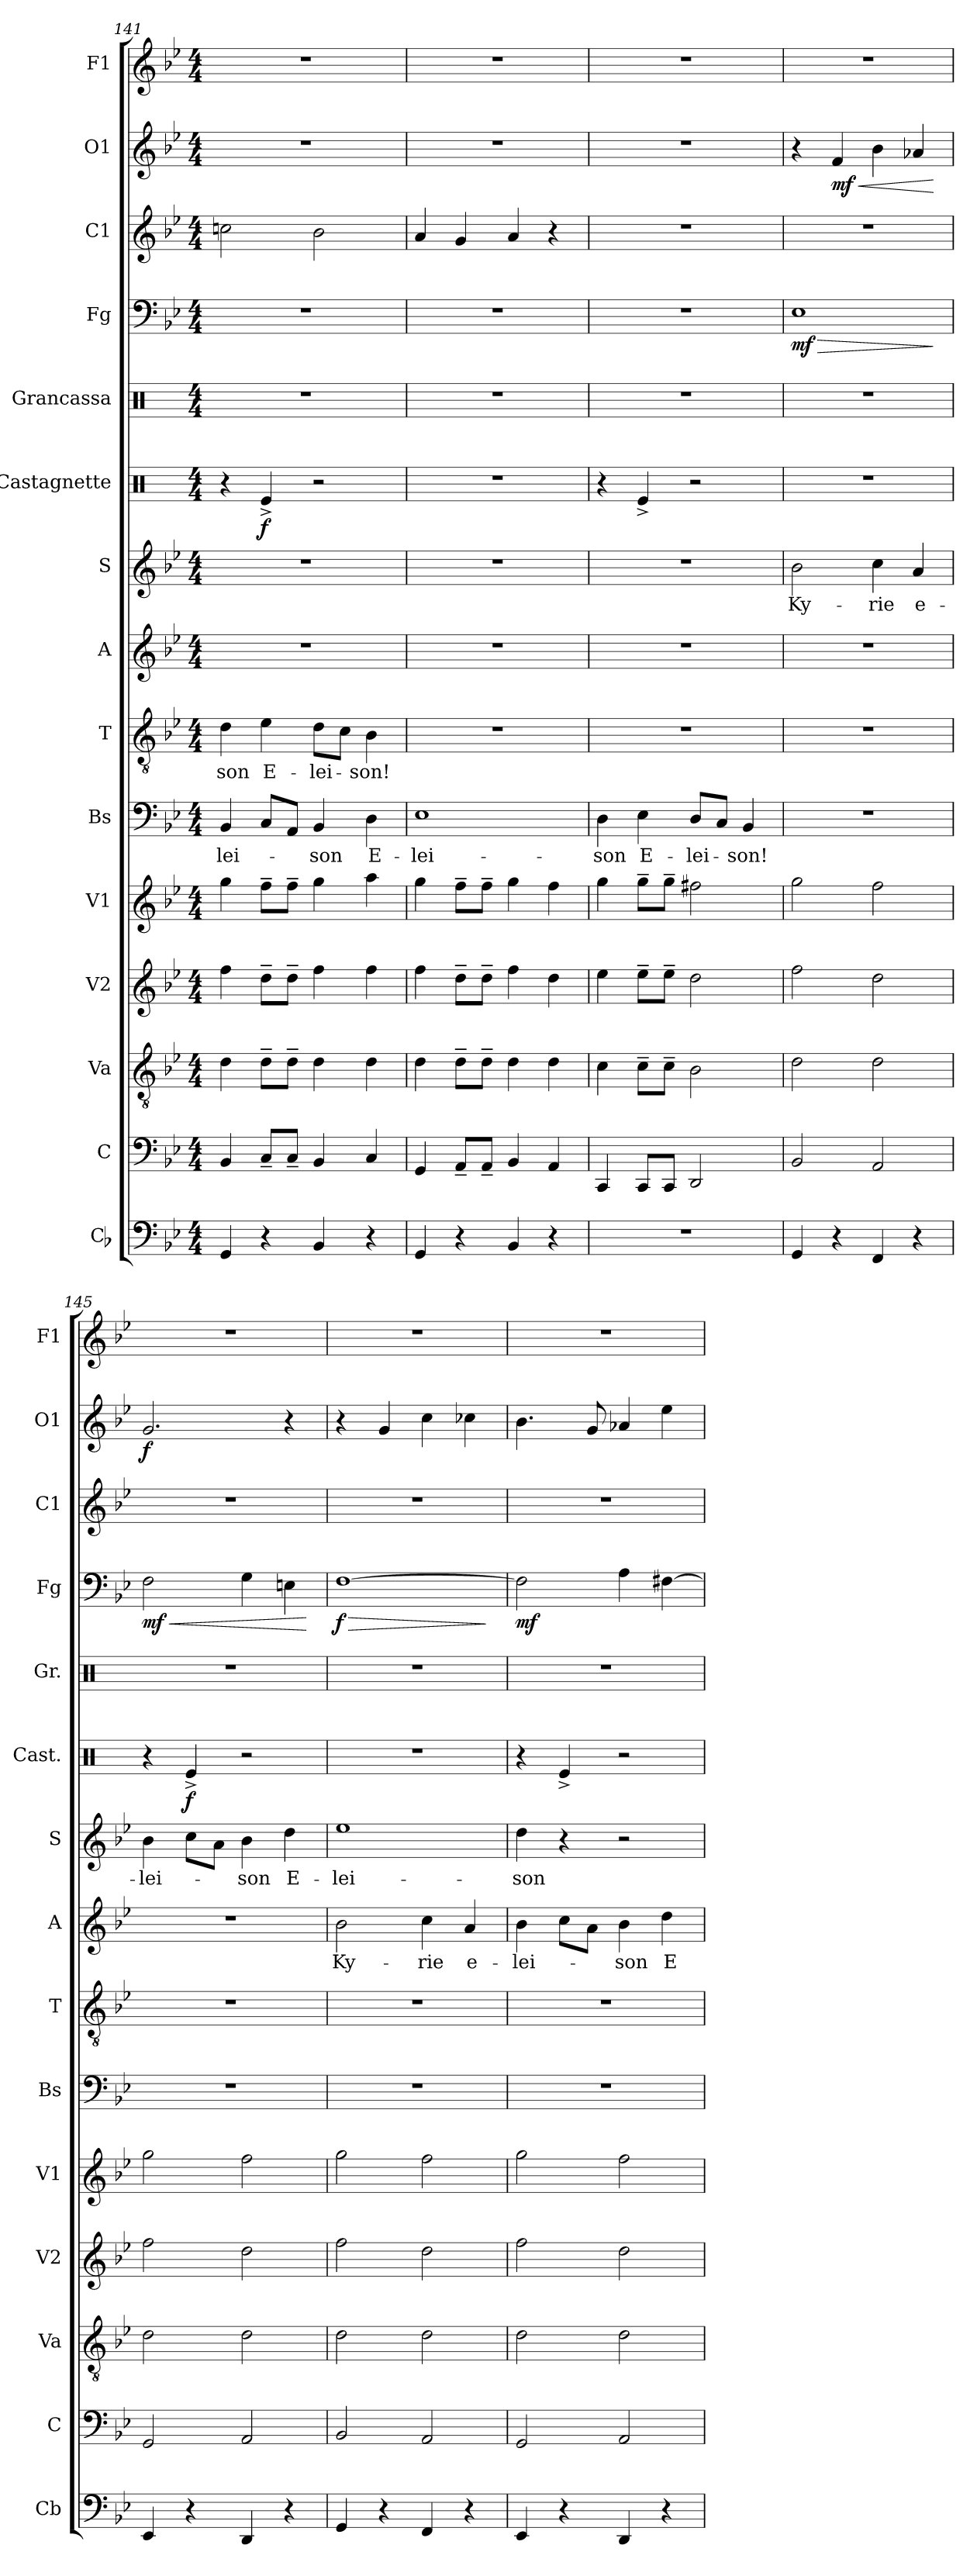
**kern	**kern	**kern	**kern	**kern	**kern	**text	**kern	**text	**kern	**text	**kern	**text	**kern	**dynam	**kern	**kern	**dynam	**kern	**kern	**dynam	**kern
*part15	*part14	*part13	*part12	*part11	*part10	*part10	*part9	*part9	*part8	*part8	*part7	*part7	*part6	*part6	*part5	*part4	*part4	*part3	*part2	*part2	*part1
*staff15	*staff14	*staff13	*staff12	*staff11	*staff10	*staff10	*staff9	*staff9	*staff8	*staff8	*staff7	*staff7	*staff6	*staff6	*staff5	*staff4	*staff4	*staff3	*staff2	*staff2	*staff1
*I"Cb	*I"C	*I"Va	*I"V2	*I"V1	*I"Bs	*	*I"T	*	*I"A	*	*I"S	*	*I"Castagnette	*	*I"Grancassa	*I"Fg	*	*I"C1	*I"O1	*	*I"F1
*I'Cb	*I'C	*I'Va	*I'V2	*I'V1	*I'Bs	*	*I'T	*	*I'A	*	*I'S	*	*I'Cast.	*	*I'Gr.	*I'Fg	*	*I'C1	*I'O1	*	*I'F1
*clefF4	*clefF4	*clefGv2	*clefG2	*clefG2	*clefF4	*	*clefGv2	*	*clefG2	*	*clefG2	*	*clefX	*	*clefX	*clefF4	*	*clefG2	*clefG2	*	*clefG2
*ITrd7c12	*	*	*	*	*	*	*	*	*	*	*	*	*	*	*	*	*	*ITrd1c2	*	*	*
*k[b-e-]	*k[b-e-]	*k[b-e-]	*k[b-e-]	*k[b-e-]	*k[b-e-]	*	*k[b-e-]	*	*k[b-e-]	*	*k[b-e-]	*	*k[]	*	*k[]	*k[b-e-]	*	*k[b-e-a-d-]	*k[b-e-]	*	*k[b-e-]
*M4/4	*M4/4	*M4/4	*M4/4	*M4/4	*M4/4	*	*M4/4	*	*M4/4	*	*M4/4	*	*M4/4	*	*M4/4	*M4/4	*	*M4/4	*M4/4	*	*M4/4
=141	=141	=141	=141	=141	=141	=141	=141	=141	=141	=141	=141	=141	=141	=141	=141	=141	=141	=141	=141	=141	=141
!	!	!	!	!	!	!LO:LY:b	!	!LO:LY:b	!	!	!	!	!	!	!	!	!	!	!	!	!
4GGG/	4BB-/	4d\	4ff\	4gg\	4BB-/	-lei-	4d\	-son	1r	.	1r	.	4r	.	1r	1r	.	2b-X\	1r	.	1r
!	!	!	!	!	!	!	!	!LO:LY:b	!	!	!	!	!	!LO:DY:b	!	!	!	!	!	!	!
4r	8C~/L	8d~\L	8dd~\L	8ff~\L	8C/L	.	4e-\	E-	.	.	.	.	4Re^/	f	.	.	.	.	.	.	.
.	8C~/J	8d~\J	8dd~\J	8ff~\J	8AA/J	.	.	.	.	.	.	.	.	.	.	.	.	.	.	.	.
!	!	!	!	!	!	!LO:LY:b	!	!LO:LY:b	!	!	!	!	!	!	!	!	!	!	!	!	!
4BBB-/	4BB-/	4d\	4ff\	4gg\	4BB-/	son	8d\L	-lei-	.	.	.	.	2r	.	.	.	.	2a-\	.	.	.
.	.	.	.	.	.	.	8c\J	.	.	.	.	.	.	.	.	.	.	.	.	.	.
!	!	!	!	!	!	!LO:LY:b	!	!LO:LY:b	!	!	!	!	!	!	!	!	!	!	!	!	!
4r	4C/	4d\	4ff\	4aa\	4D\	-E-	4B-\	-son!	.	.	.	.	.	.	.	.	.	.	.	.	.
!!LO:PB:g=z
=142	=142	=142	=142	=142	=142	=142	=142	=142	=142	=142	=142	=142	=142	=142	=142	=142	=142	=142	=142	=142	=142
!	!	!	!	!	!	!LO:LY:b	!	!	!	!	!	!	!	!	!	!	!	!	!	!	!
4GGG/	4GG/	4d\	4ff\	4gg\	1E-	-lei-	1r	.	1r	.	1r	.	1r	.	1r	1r	.	4g/	1r	.	1r
4r	8AA~/L	8d~\L	8dd~\L	8ff~\L	.	.	.	.	.	.	.	.	.	.	.	.	.	4f/	.	.	.
.	8AA~/J	8d~\J	8dd~\J	8ff~\J	.	.	.	.	.	.	.	.	.	.	.	.	.	.	.	.	.
4BBB-/	4BB-/	4d\	4ff\	4gg\	.	.	.	.	.	.	.	.	.	.	.	.	.	4g/	.	.	.
4r	4AA/	4d\	4dd\	4ff\	.	.	.	.	.	.	.	.	.	.	.	.	.	4r	.	.	.
=143	=143	=143	=143	=143	=143	=143	=143	=143	=143	=143	=143	=143	=143	=143	=143	=143	=143	=143	=143	=143	=143
!	!	!	!	!	!	!LO:LY:b	!	!	!	!	!	!	!	!	!	!	!	!	!	!	!
1r	4CC/	4c\	4ee-\	4gg\	4D\	-son	1r	.	1r	.	1r	.	4r	.	1r	1r	.	1r	1r	.	1r
!	!	!	!	!	!	!LO:LY:b	!	!	!	!	!	!	!	!	!	!	!	!	!	!	!
.	8CC/L	8c~\L	8ee-~\L	8gg~\L	4E-\	E-	.	.	.	.	.	.	4Re^/	.	.	.	.	.	.	.	.
.	8CC/J	8c~\J	8ee-~\J	8gg~\J	.	.	.	.	.	.	.	.	.	.	.	.	.	.	.	.	.
!	!	!	!	!	!	!LO:LY:b	!	!	!	!	!	!	!	!	!	!	!	!	!	!	!
.	2DD/	2B-\	2dd\	2ff#X\	8D/L	-lei-	.	.	.	.	.	.	2r	.	.	.	.	.	.	.	.
.	.	.	.	.	8C/J	.	.	.	.	.	.	.	.	.	.	.	.	.	.	.	.
!	!	!	!	!	!	!LO:LY:b	!	!	!	!	!	!	!	!	!	!	!	!	!	!	!
.	.	.	.	.	4BB-/	-son!	.	.	.	.	.	.	.	.	.	.	.	.	.	.	.
=144	=144	=144	=144	=144	=144	=144	=144	=144	=144	=144	=144	=144	=144	=144	=144	=144	=144	=144	=144	=144	=144
!	!	!	!	!	!	!	!	!	!	!	!	!LO:LY:b	!	!	!	!	!LO:HP:b	!	!	!	!
!	!	!	!	!	!	!	!	!	!	!	!	!	!	!	!	!	!LO:DY:n=1:b	!	!	!	!
4GGG/	2BB-/	2d\	2ff\	2gg\	1r	.	1r	.	1r	.	2b-\	Ky-	1r	.	1r	1E-	> mf	1r	4r	.	1r
!	!	!	!	!	!	!	!	!	!	!	!	!	!	!	!	!	!	!	!	!LO:HP:b	!
!	!	!	!	!	!	!	!	!	!	!	!	!	!	!	!	!	!	!	!	!LO:DY:n=1:b	!
4r	.	.	.	.	.	.	.	.	.	.	.	.	.	.	.	.	.	.	4f/	< mf	.
!	!	!	!	!	!	!	!	!	!	!	!	!LO:LY:b	!	!	!	!	!	!	!	!	!
4FFF/	2AA/	2d\	2dd\	2ff\	.	.	.	.	.	.	4cc\	-rie	.	.	.	.	.	.	4b-\	.	.
!	!	!	!	!	!	!	!	!	!	!	!	!LO:LY:b	!	!	!	!	!	!	!	!	!
4r	.	.	.	.	.	.	.	.	.	.	4a/	e-	.	.	.	.	.	.	4a-X/	.	.
.	.	.	.	.	.	.	.	.	.	.	.	.	.	.	.	.	]	.	.	[	.
=145	=145	=145	=145	=145	=145	=145	=145	=145	=145	=145	=145	=145	=145	=145	=145	=145	=145	=145	=145	=145	=145
!	!	!	!	!	!	!	!	!	!	!	!	!LO:LY:b	!	!	!	!	!LO:HP:b	!	!	!	!
!	!	!	!	!	!	!	!	!	!	!	!	!	!	!	!	!	!LO:DY:n=1:b	!	!	!LO:DY:b	!
4EEE-/	2GG/	2d\	2ff\	2gg\	1r	.	1r	.	1r	.	4b-\	-lei-	4r	.	1r	2F\	< mf	1r	2.g/	f	1r
!	!	!	!	!	!	!	!	!	!	!	!	!	!	!LO:DY:b	!	!	!	!	!	!	!
4r	.	.	.	.	.	.	.	.	.	.	8cc\L	.	4Re^/	f	.	.	.	.	.	.	.
.	.	.	.	.	.	.	.	.	.	.	8a\J	.	.	.	.	.	.	.	.	.	.
!	!	!	!	!	!	!	!	!	!	!	!	!LO:LY:b	!	!	!	!	!	!	!	!	!
4DDD/	2AA/	2d\	2dd\	2ff\	.	.	.	.	.	.	4b-\	son	2r	.	.	4G\	.	.	.	.	.
!	!	!	!	!	!	!	!	!	!	!	!	!LO:LY:b	!	!	!	!	!	!	!	!	!
4r	.	.	.	.	.	.	.	.	.	.	4dd\	-E-	.	.	.	4En\	.	.	4r	.	.
.	.	.	.	.	.	.	.	.	.	.	.	.	.	.	.	.	[	.	.	.	.
=146	=146	=146	=146	=146	=146	=146	=146	=146	=146	=146	=146	=146	=146	=146	=146	=146	=146	=146	=146	=146	=146
!	!	!	!	!	!	!	!	!	!	!LO:LY:b	!	!LO:LY:b	!	!	!	!	!LO:HP:b	!	!	!	!
!	!	!	!	!	!	!	!	!	!	!	!	!	!	!	!	!	!LO:DY:n=1:b	!	!	!	!
4GGG/	2BB-/	2d\	2ff\	2gg\	1r	.	1r	.	2b-\	Ky-	1ee-	-lei-	1r	.	1r	[1F	> f	1r	4r	.	1r
4r	.	.	.	.	.	.	.	.	.	.	.	.	.	.	.	.	.	.	4g/	.	.
!	!	!	!	!	!	!	!	!	!	!LO:LY:b	!	!	!	!	!	!	!	!	!	!	!
4FFF/	2AA/	2d\	2dd\	2ff\	.	.	.	.	4cc\	-rie	.	.	.	.	.	.	.	.	4cc\	.	.
!	!	!	!	!	!	!	!	!	!	!LO:LY:b	!	!	!	!	!	!	!	!	!	!	!
4r	.	.	.	.	.	.	.	.	4a/	e-	.	.	.	.	.	.	.	.	4cc-X\	.	.
.	.	.	.	.	.	.	.	.	.	.	.	.	.	.	.	.	]	.	.	.	.
!!LO:PB:g=z
=147	=147	=147	=147	=147	=147	=147	=147	=147	=147	=147	=147	=147	=147	=147	=147	=147	=147	=147	=147	=147	=147
!	!	!	!	!	!	!	!	!	!	!LO:LY:b	!	!LO:LY:b	!	!	!	!	!LO:DY:b	!	!	!	!
4EEE-/	2GG/	2d\	2ff\	2gg\	1r	.	1r	.	4b-\	-lei-	4dd\	-son	4r	.	1r	2F\]	mf	1r	4.b-\	.	1r
4r	.	.	.	.	.	.	.	.	8cc\L	.	4r	.	4Re^/	.	.	.	.	.	.	.	.
.	.	.	.	.	.	.	.	.	8a\J	.	.	.	.	.	.	.	.	.	8g/	.	.
!	!	!	!	!	!	!	!	!	!	!LO:LY:b	!	!	!	!	!	!	!	!	!	!	!
4DDD/	2AA/	2d\	2dd\	2ff\	.	.	.	.	4b-\	son	2r	.	2r	.	.	4A\	.	.	4a-X/	.	.
!	!	!	!	!	!	!	!	!	!	!LO:LY:b	!	!	!	!	!	!	!	!	!	!	!
4r	.	.	.	.	.	.	.	.	4dd\	-E-	.	.	.	.	.	[4F#X\	.	.	4ee-\	.	.
=	=	=	=	=	=	=	=	=	=	=	=	=	=	=	=	=	=	=	=	=	=
*-	*-	*-	*-	*-	*-	*-	*-	*-	*-	*-	*-	*-	*-	*-	*-	*-	*-	*-	*-	*-	*-
